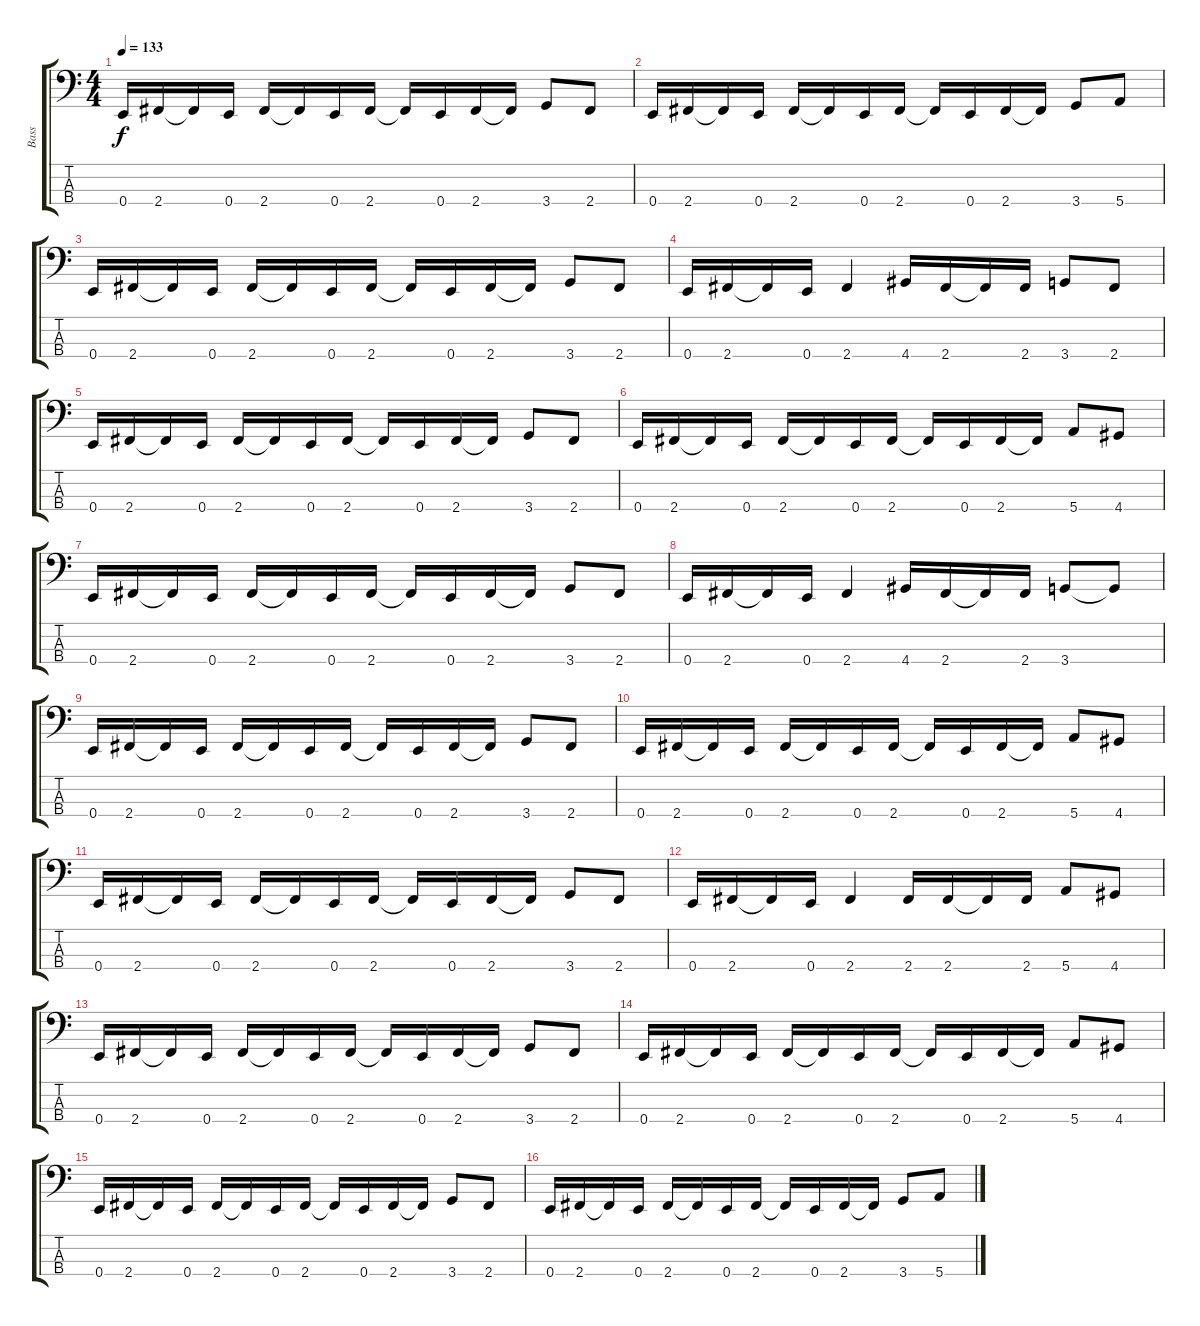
\track ("Bass" "Bass") {instrument electricbassfinger}
\staff {score tabs}
\tuning (G2 D2 A1 E1) {hide}
\ts (4 4)
\tempo 133
\clef f4
\ks c
0.4.16{dy f} 2.4.16 2.4{t}.16 0.4.16 2.4.16 2.4{t}.16 0.4.16 2.4.16 2.4{t}.16 0.4.16 2.4.16 2.4{t}.16 3.4.8 2.4.8 |
0.4.16 2.4.16 2.4{t}.16 0.4.16 2.4.16 2.4{t}.16 0.4.16 2.4.16 2.4{t}.16 0.4.16 2.4.16 2.4{t}.16 3.4.8 5.4.8 |
0.4.16 2.4.16 2.4{t}.16 0.4.16 2.4.16 2.4{t}.16 0.4.16 2.4.16 2.4{t}.16 0.4.16 2.4.16 2.4{t}.16 3.4.8 2.4.8 |
0.4.16 2.4.16 2.4{t}.16 0.4.16 2.4.4 4.4.16 2.4.16 2.4{t}.16 2.4.16 3.4.8 2.4.8 |
0.4.16 2.4.16 2.4{t}.16 0.4.16 2.4.16 2.4{t}.16 0.4.16 2.4.16 2.4{t}.16 0.4.16 2.4.16 2.4{t}.16 3.4.8 2.4.8 |
0.4.16 2.4.16 2.4{t}.16 0.4.16 2.4.16 2.4{t}.16 0.4.16 2.4.16 2.4{t}.16 0.4.16 2.4.16 2.4{t}.16 5.4.8 4.4.8 |
0.4.16 2.4.16 2.4{t}.16 0.4.16 2.4.16 2.4{t}.16 0.4.16 2.4.16 2.4{t}.16 0.4.16 2.4.16 2.4{t}.16 3.4.8 2.4.8 |
0.4.16 2.4.16 2.4{t}.16 0.4.16 2.4.4 4.4.16 2.4.16 2.4{t}.16 2.4.16 3.4.8 3.4{t}.8 |
0.4.16 2.4.16 2.4{t}.16 0.4.16 2.4.16 2.4{t}.16 0.4.16 2.4.16 2.4{t}.16 0.4.16 2.4.16 2.4{t}.16 3.4.8 2.4.8 |
0.4.16 2.4.16 2.4{t}.16 0.4.16 2.4.16 2.4{t}.16 0.4.16 2.4.16 2.4{t}.16 0.4.16 2.4.16 2.4{t}.16 5.4.8 4.4.8 |
0.4.16 2.4.16 2.4{t}.16 0.4.16 2.4.16 2.4{t}.16 0.4.16 2.4.16 2.4{t}.16 0.4.16 2.4.16 2.4{t}.16 3.4.8 2.4.8 |
0.4.16 2.4.16 2.4{t}.16 0.4.16 2.4.4 2.4.16 2.4.16 2.4{t}.16 2.4.16 5.4.8 4.4.8 |
0.4.16 2.4.16 2.4{t}.16 0.4.16 2.4.16 2.4{t}.16 0.4.16 2.4.16 2.4{t}.16 0.4.16 2.4.16 2.4{t}.16 3.4.8 2.4.8 |
0.4.16 2.4.16 2.4{t}.16 0.4.16 2.4.16 2.4{t}.16 0.4.16 2.4.16 2.4{t}.16 0.4.16 2.4.16 2.4{t}.16 5.4.8 4.4.8 |
0.4.16 2.4.16 2.4{t}.16 0.4.16 2.4.16 2.4{t}.16 0.4.16 2.4.16 2.4{t}.16 0.4.16 2.4.16 2.4{t}.16 3.4.8 2.4.8 |
0.4.16 2.4.16 2.4{t}.16 0.4.16 2.4.16 2.4{t}.16 0.4.16 2.4.16 2.4{t}.16 0.4.16 2.4.16 2.4{t}.16 3.4.8 5.4.8
